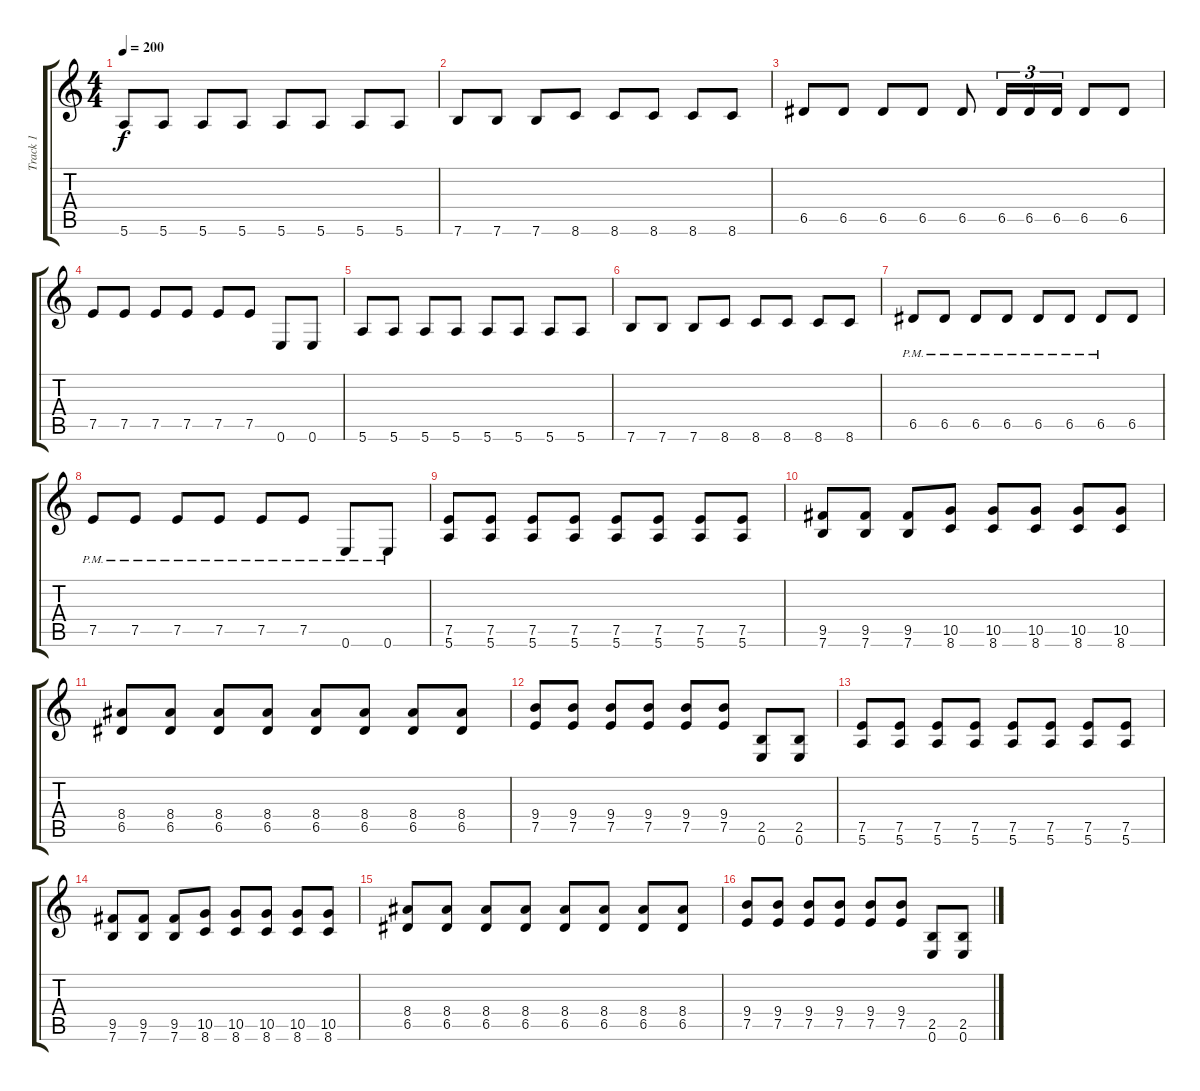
\track ("Track 1" "Track 1") {instrument distortionguitar}
\staff {score tabs}
\tuning (E4 B3 G3 D3 A2 E2) {hide}
\ts (4 4)
\tempo 200
\clef g2
\ks c
5.6.8{dy f instrument distortionguitar} 5.6.8 5.6.8 5.6.8 5.6.8 5.6.8 5.6.8 5.6.8 |
7.6.8 7.6.8 7.6.8 8.6.8 8.6.8 8.6.8 8.6.8 8.6.8 |
6.5.8 6.5.8 6.5.8 6.5.8 6.5.8 6.5.16{tu (3 2)} 6.5.16{tu (3 2)} 6.5.16{tu (3 2)} 6.5.8 6.5.8 |
7.5.8 7.5.8 7.5.8 7.5.8 7.5.8 7.5.8 0.6.8 0.6.8 |
5.6.8 5.6.8 5.6.8 5.6.8 5.6.8 5.6.8 5.6.8 5.6.8 |
7.6.8 7.6.8 7.6.8 8.6.8 8.6.8 8.6.8 8.6.8 8.6.8 |
6.5{pm}.8 6.5{pm}.8 6.5{pm}.8 6.5{pm}.8 6.5{pm}.8 6.5{pm}.8 6.5{pm}.8 6.5.8 |
7.5{pm}.8 7.5{pm}.8 7.5{pm}.8 7.5{pm}.8 7.5{pm}.8 7.5{pm}.8 0.6{pm}.8 0.6{pm}.8 |
(7.5 5.6).8 (7.5 5.6).8 (7.5 5.6).8 (7.5 5.6).8 (7.5 5.6).8 (7.5 5.6).8 (7.5 5.6).8 (7.5 5.6).8 |
(9.5 7.6).8 (9.5 7.6).8 (9.5 7.6).8 (10.5 8.6).8 (10.5 8.6).8 (10.5 8.6).8 (10.5 8.6).8 (10.5 8.6).8 |
(8.4 6.5).8 (8.4 6.5).8 (8.4 6.5).8 (8.4 6.5).8 (8.4 6.5).8 (8.4 6.5).8 (8.4 6.5).8 (8.4 6.5).8 |
(9.4 7.5).8 (9.4 7.5).8 (9.4 7.5).8 (9.4 7.5).8 (9.4 7.5).8 (9.4 7.5).8 (2.5 0.6).8 (2.5 0.6).8 |
(7.5 5.6).8 (7.5 5.6).8 (7.5 5.6).8 (7.5 5.6).8 (7.5 5.6).8 (7.5 5.6).8 (7.5 5.6).8 (7.5 5.6).8 |
(9.5 7.6).8 (9.5 7.6).8 (9.5 7.6).8 (10.5 8.6).8 (10.5 8.6).8 (10.5 8.6).8 (10.5 8.6).8 (10.5 8.6).8 |
(8.4 6.5).8 (8.4 6.5).8 (8.4 6.5).8 (8.4 6.5).8 (8.4 6.5).8 (8.4 6.5).8 (8.4 6.5).8 (8.4 6.5).8 |
(9.4 7.5).8 (9.4 7.5).8 (9.4 7.5).8 (9.4 7.5).8 (9.4 7.5).8 (9.4 7.5).8 (2.5 0.6).8 (2.5 0.6).8
